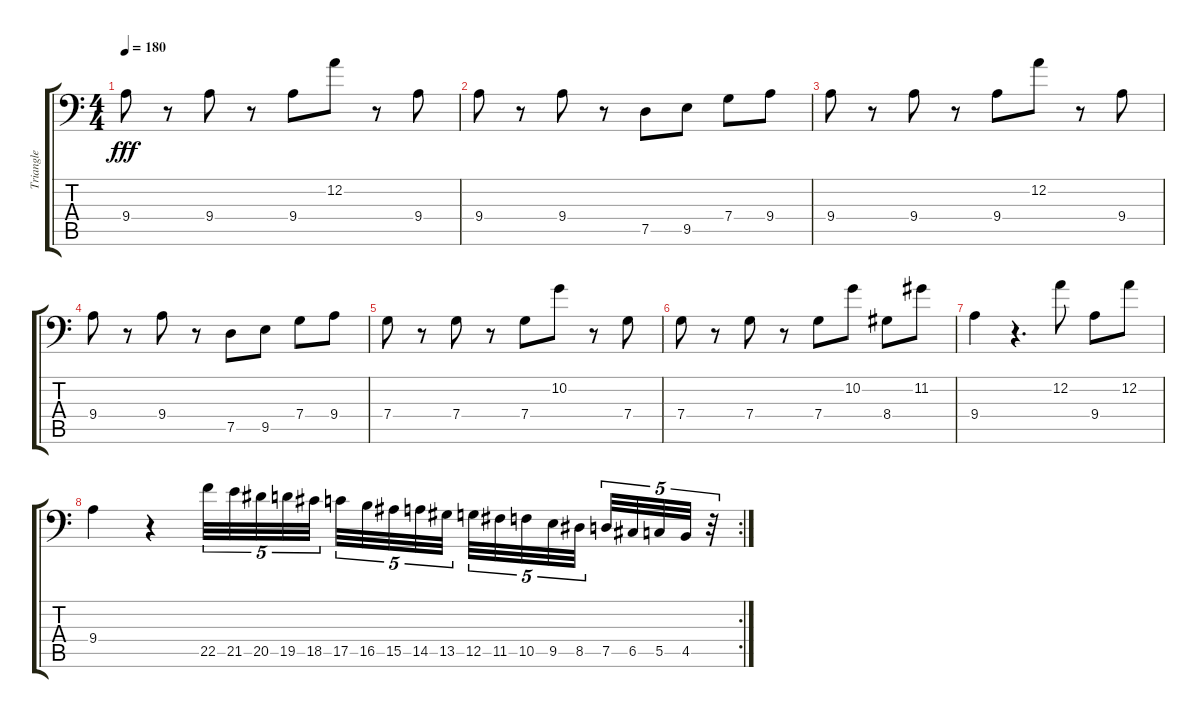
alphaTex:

\track ("Triangle" "Triangle") {instrument electricbassfinger}
\staff {score tabs}
\tuning (D3 A2 F2 C2 G1 D1) {hide}
\ts (4 4)
\tempo 180
\clef f4
\ks c
9.4.8{dy fff} r.8 9.4.8 r.8 9.4.8 12.2.8 r.8 9.4.8 |
9.4.8 r.8 9.4.8 r.8 7.5.8 9.5.8 7.4.8 9.4.8 |
9.4.8 r.8 9.4.8 r.8 9.4.8 12.2.8 r.8 9.4.8 |
9.4.8 r.8 9.4.8 r.8 7.5.8 9.5.8 7.4.8 9.4.8 |
7.4.8 r.8 7.4.8 r.8 7.4.8 10.2.8 r.8 7.4.8 |
7.4.8 r.8 7.4.8 r.8 7.4.8 10.2.8 8.4.8 11.2.8 |
9.4.4 r.4{d} 12.2.8 9.4.8 12.2.8 |
\rc 2
9.4.4 r.4 22.5.32{tu (5 4)} 21.5.32{tu (5 4)} 20.5.32{tu (5 4)} 19.5.32{tu (5 4)} 18.5.32{tu (5 4) beam splitsecondary} 17.5.32{tu (5 4)} 16.5.32{tu (5 4)} 15.5.32{tu (5 4)} 14.5.32{tu (5 4)} 13.5.32{tu (5 4)} 12.5.32{tu (5 4)} 11.5.32{tu (5 4)} 10.5.32{tu (5 4)} 9.5.32{tu (5 4)} 8.5.32{tu (5 4) beam splitsecondary} 7.5.32{tu (5 4)} 6.5.32{tu (5 4)} 5.5.32{tu (5 4)} 4.5.32{tu (5 4)} r.32{tu (5 4)}
